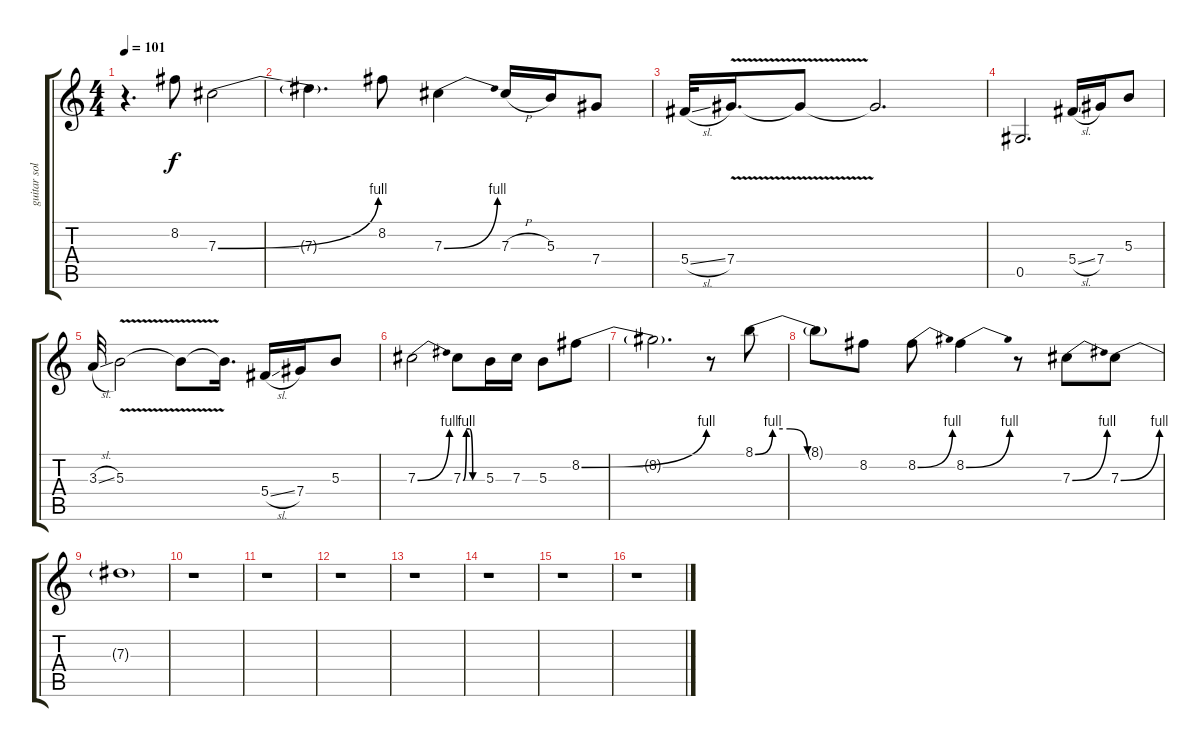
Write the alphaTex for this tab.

\track ("guitar solo" "guitar sol") {instrument electricguitarjazz}
\staff {score tabs}
\tuning (Eb4 Bb3 Gb3 Db3 Ab2 Eb2) {hide}
\ts (4 4)
\tempo 101
\clef g2
\ks c
r.4{d dy f} 8.2.8 7.3{be (bend 0 0 60 4)}.2 |
7.3{t}.4{d} 8.2.8 7.3{be (bend 0 0 60 4)}.4 7.3{h}.16 5.3.16 7.4.8 |
5.4{sl}.32 7.4{v}.16{d} 7.4{t}.8 7.4{t}.2{d} |
0.5.2{d} 5.4{sl}.16 7.4.16 5.3.8 |
3.3{sl}.32 5.3{v}.2 5.3{t}.8 5.3{t}.16{d} 5.4{sl}.16 7.4.16 5.3.8 |
7.3{be (bend 0 0 60 4)}.2 7.3{be (custom 0 0 10 4 20 4 30 0 60 0)}.8 5.3.16 7.3.16 5.3.8 8.2{be (bend 0 0 60 4)}.8 |
8.2{t}.2{d} r.8 8.1{be (custom 0 0 10 4 20 4 30 0 60 0)}.8 |
8.1{t}.8 8.2.8 8.2{be (bend 0 0 60 4)}.8 8.2{be (bend 0 0 60 4)}.4 r.8 7.3{be (bend 0 0 60 4)}.8 7.3{be (bend 0 0 60 4)}.8 |
7.3{t}.1 |
r.1 |
r.1 |
r.1 |
r.1 |
r.1 |
r.1 |
r.1
